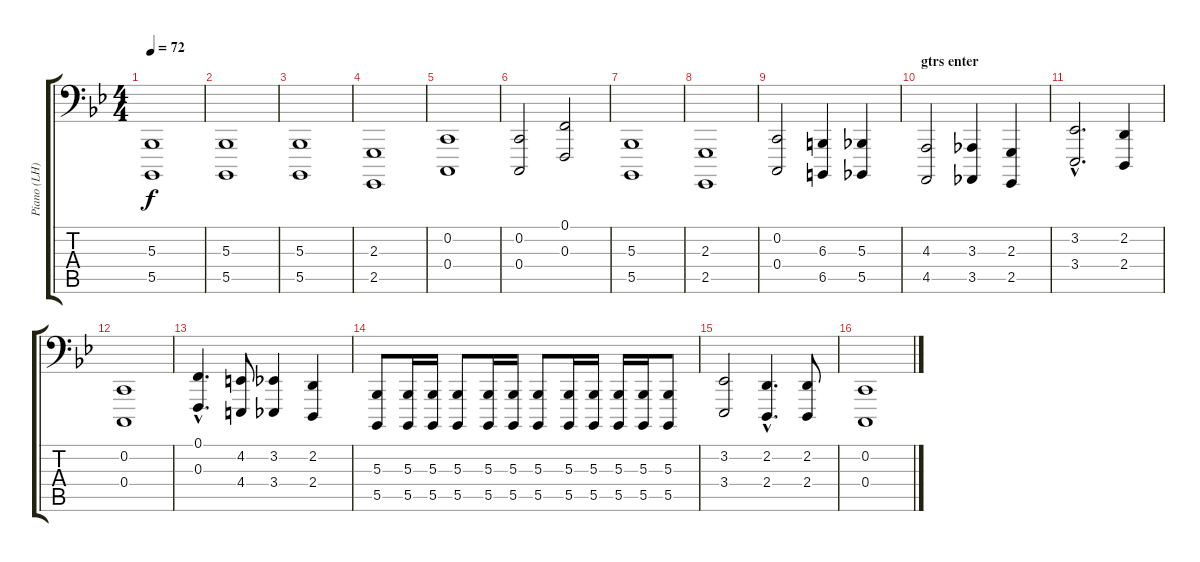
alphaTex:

\track ("Piano (LH) (Print)" "Piano (LH)") {instrument brightacousticpiano}
\staff {score tabs}
\tuning (F2 C2 F1 C1 F0 C0) {hide}
\ts (4 4)
\tempo 72
\clef f4
\ks bb
(5.3 5.5).1{dy f} |
(5.3 5.5).1 |
(5.3 5.5).1 |
(2.3 2.5).1 |
(0.2 0.4).1 |
(0.2 0.4).2 (0.1 0.3).2 |
(5.3 5.5).1 |
(2.3 2.5).1 |
(0.2 0.4).2 (6.3 6.5).4 (5.3 5.5).4 |
\section ("" "gtrs enter")
(4.3 4.5).2 (3.3 3.5).4 (2.3 2.5).4 |
(3.2{hac} 3.4{hac}).2{d} (2.2 2.4).4 |
(0.2 0.4).1 |
(0.1{hac} 0.3{hac}).4{d} (4.2 4.4).8 (3.2 3.4).4 (2.2 2.4).4 |
(5.3 5.5).8 (5.3 5.5).16 (5.3 5.5).16 (5.3 5.5).8 (5.3 5.5).16 (5.3 5.5).16 (5.3 5.5).8 (5.3 5.5).16 (5.3 5.5).16 (5.3 5.5).16 (5.3 5.5).16 (5.3 5.5).8 |
(3.2 3.4).2 (2.2{hac} 2.4{hac}).4{d} (2.2 2.4).8 |
(0.2 0.4).1
